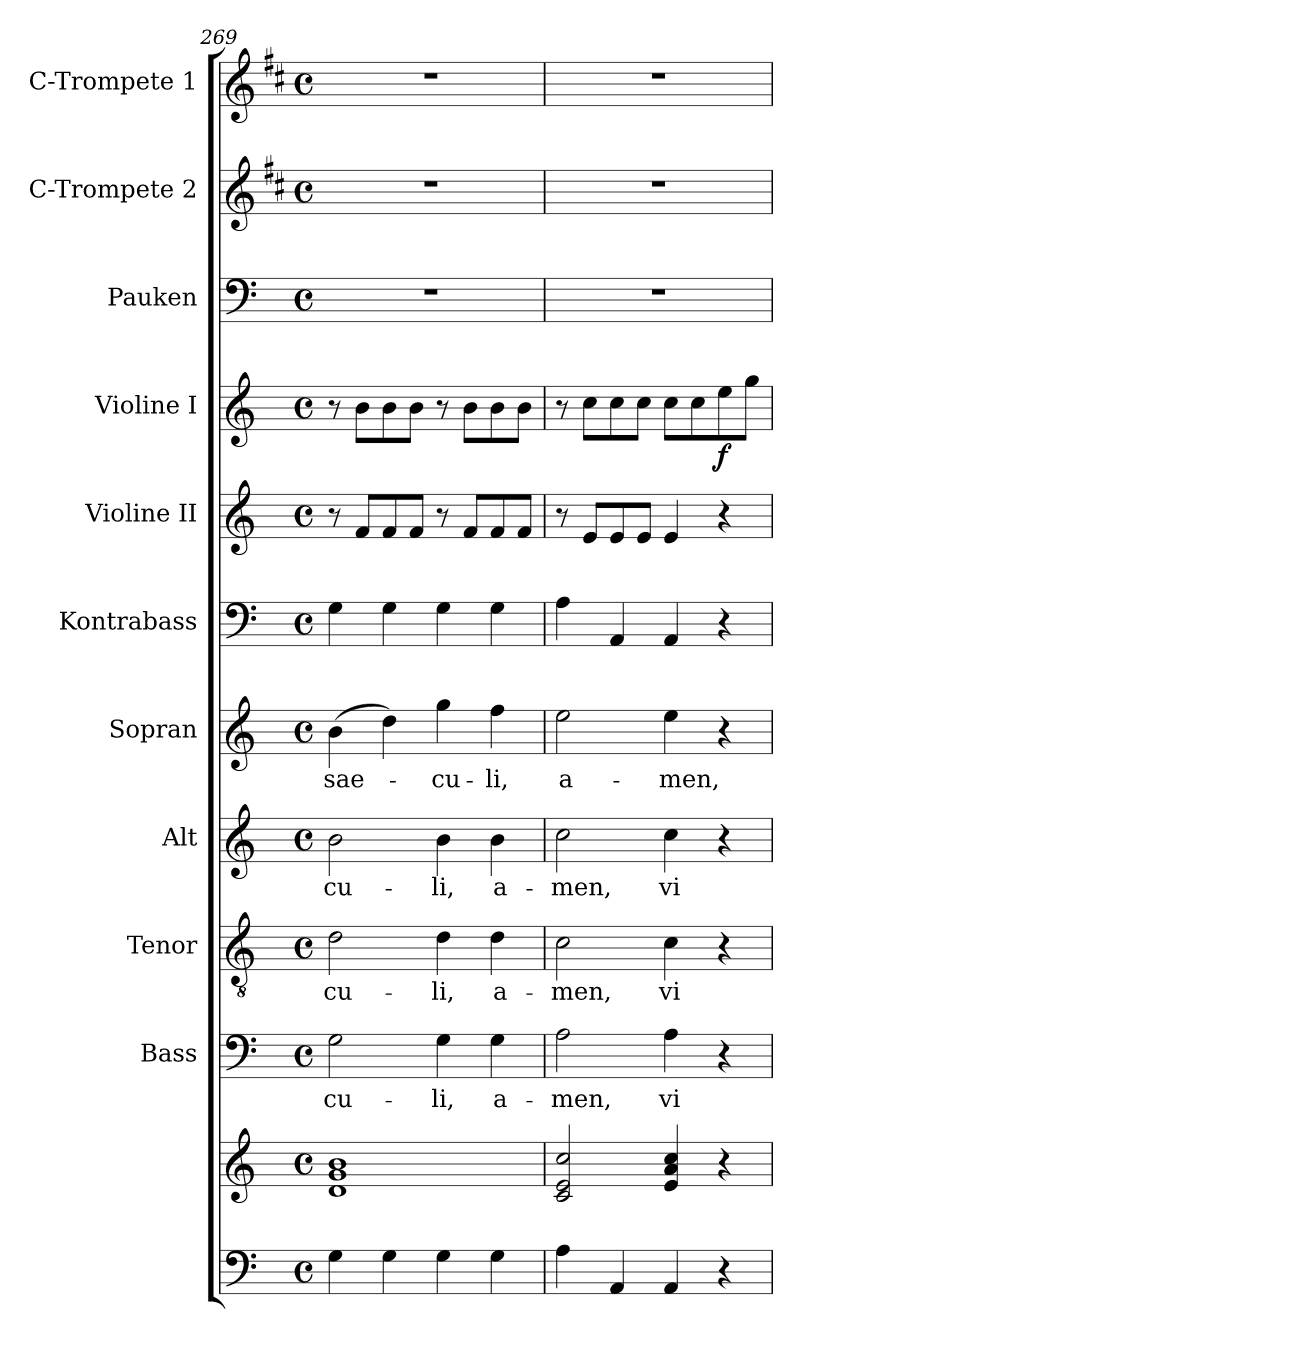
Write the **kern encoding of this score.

**kern	**kern	**kern	**text	**kern	**text	**kern	**text	**kern	**text	**kern	**kern	**kern	**dynam	**kern	**kern	**kern
*part11	*part11	*part10	*part10	*part9	*part9	*part8	*part8	*part7	*part7	*part6	*part5	*part4	*part4	*part3	*part2	*part1
*staff12	*staff11	*staff10	*staff10	*staff9	*staff9	*staff8	*staff8	*staff7	*staff7	*staff6	*staff5	*staff4	*staff4	*staff3	*staff2	*staff1
*	*	*I"Bass	*	*I"Tenor	*	*I"Alt	*	*I"Sopran	*	*I"Kontrabass	*I"Violine II	*I"Violine I	*	*I"Pauken	*I"C-Trompete 2	*I"C-Trompete 1
*	*	*I'B.	*	*I'T.	*	*I'A.	*	*I'S.	*	*I'Kb.	*I'Vl. II	*I'Vl. I	*	*I'Pk.	*I'C Trp. 2	*I'C Trp. 1
*clefF4	*clefG2	*clefF4	*	*clefGv2	*	*clefG2	*	*clefG2	*	*clefF4	*clefG2	*clefG2	*	*clefF4	*clefG2	*clefG2
*	*	*	*	*	*	*	*	*	*	*ITrd7c12	*	*	*	*	*ITrd1c2	*ITrd1c2
*k[]	*k[]	*k[]	*	*k[]	*	*k[]	*	*k[]	*	*k[]	*k[]	*k[]	*	*k[]	*k[]	*k[]
*C:	*C:	*C:	*	*C:	*	*C:	*	*C:	*	*C:	*C:	*C:	*	*C:	*C:	*C:
*M4/4	*M4/4	*M4/4	*	*M4/4	*	*M4/4	*	*M4/4	*	*M4/4	*M4/4	*M4/4	*	*M4/4	*M4/4	*M4/4
*met(c)	*met(c)	*met(c)	*	*met(c)	*	*met(c)	*	*met(c)	*	*met(c)	*met(c)	*met(c)	*	*met(c)	*met(c)	*met(c)
=269	=269	=269	=269	=269	=269	=269	=269	=269	=269	=269	=269	=269	=269	=269	=269	=269
!	!	!	!LO:LY:b	!	!LO:LY:b	!	!LO:LY:b	!	!LO:LY:b	!	!	!	!	!	!	!
4G\	1d 1g 1b	2G\	-cu-	2d\	-cu-	2b\	-cu-	(>4b\	sae-	4GG\	8r	8r	.	1r	1r	1r
.	.	.	.	.	.	.	.	.	.	.	8f/L	8b\L	.	.	.	.
4G\	.	.	.	.	.	.	.	4dd\)	.	4GG\	8f/	8b\	.	.	.	.
.	.	.	.	.	.	.	.	.	.	.	8f/J	8b\J	.	.	.	.
!	!	!	!LO:LY:b	!	!LO:LY:b	!	!LO:LY:b	!	!LO:LY:b	!	!	!	!	!	!	!
4G\	.	4G\	-li,	4d\	-li,	4b\	-li,	4gg\	-cu-	4GG\	8r	8r	.	.	.	.
.	.	.	.	.	.	.	.	.	.	.	8f/L	8b\L	.	.	.	.
!	!	!	!LO:LY:b	!	!LO:LY:b	!	!LO:LY:b	!	!LO:LY:b	!	!	!	!	!	!	!
4G\	.	4G\	a-	4d\	a-	4b\	a-	4ff\	-li,	4GG\	8f/	8b\	.	.	.	.
.	.	.	.	.	.	.	.	.	.	.	8f/J	8b\J	.	.	.	.
=270	=270	=270	=270	=270	=270	=270	=270	=270	=270	=270	=270	=270	=270	=270	=270	=270
!	!	!	!LO:LY:b	!	!LO:LY:b	!	!LO:LY:b	!	!LO:LY:b	!	!	!	!	!	!	!
4A\	2c/ 2e/ 2cc/	2A\	-men,	2c\	-men,	2cc\	-men,	2ee\	a-	4AA\	8r	8r	.	1r	1r	1r
.	.	.	.	.	.	.	.	.	.	.	8e/L	8cc\L	.	.	.	.
4AA/	.	.	.	.	.	.	.	.	.	4AAA/	8e/	8cc\	.	.	.	.
.	.	.	.	.	.	.	.	.	.	.	8e/J	8cc\J	.	.	.	.
!	!	!	!LO:LY:b	!	!LO:LY:b	!	!LO:LY:b	!	!LO:LY:b	!	!	!	!	!	!	!
4AA/	4e/ 4a/ 4cc/	4A\	vi-	4c\	vi-	4cc\	vi-	4ee\	-men,	4AAA/	4e/	8cc\L	.	.	.	.
.	.	.	.	.	.	.	.	.	.	.	.	8cc\	.	.	.	.
!	!	!	!	!	!	!	!	!	!	!	!	!	!LO:DY:b	!	!	!
4r	4r	4r	.	4r	.	4r	.	4r	.	4r	4r	8ee\	f	.	.	.
.	.	.	.	.	.	.	.	.	.	.	.	8gg\J	.	.	.	.
=	=	=	=	=	=	=	=	=	=	=	=	=	=	=	=	=
*-	*-	*-	*-	*-	*-	*-	*-	*-	*-	*-	*-	*-	*-	*-	*-	*-
